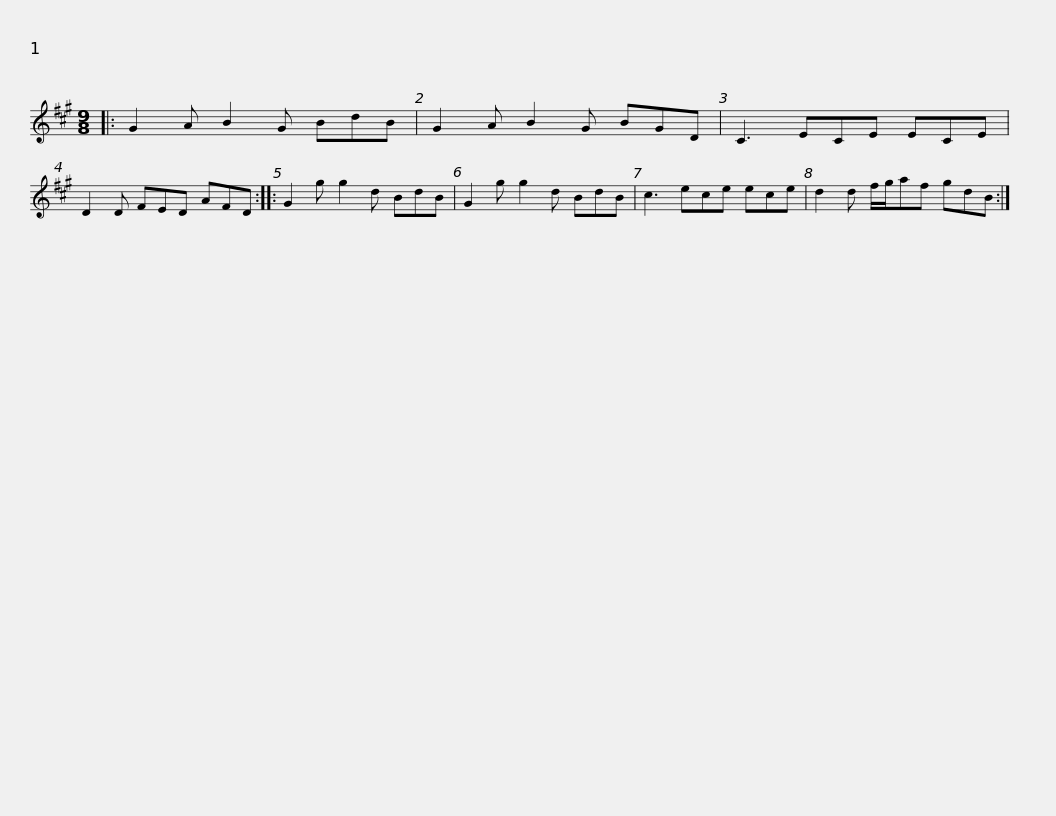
X:1
L:1/8
M:9/8
I:linebreak $
K:A
V:1 treble
V:1
|: G2 A B2 G BdB | G2 A B2 G BGD | C3 ECE ECE | D2 D FED AFD :: G2 g g2 d BdB |$ %5
 G2 g g2 d BdB | c3 ece ece | d2 d f/g/af gdB :| %8
